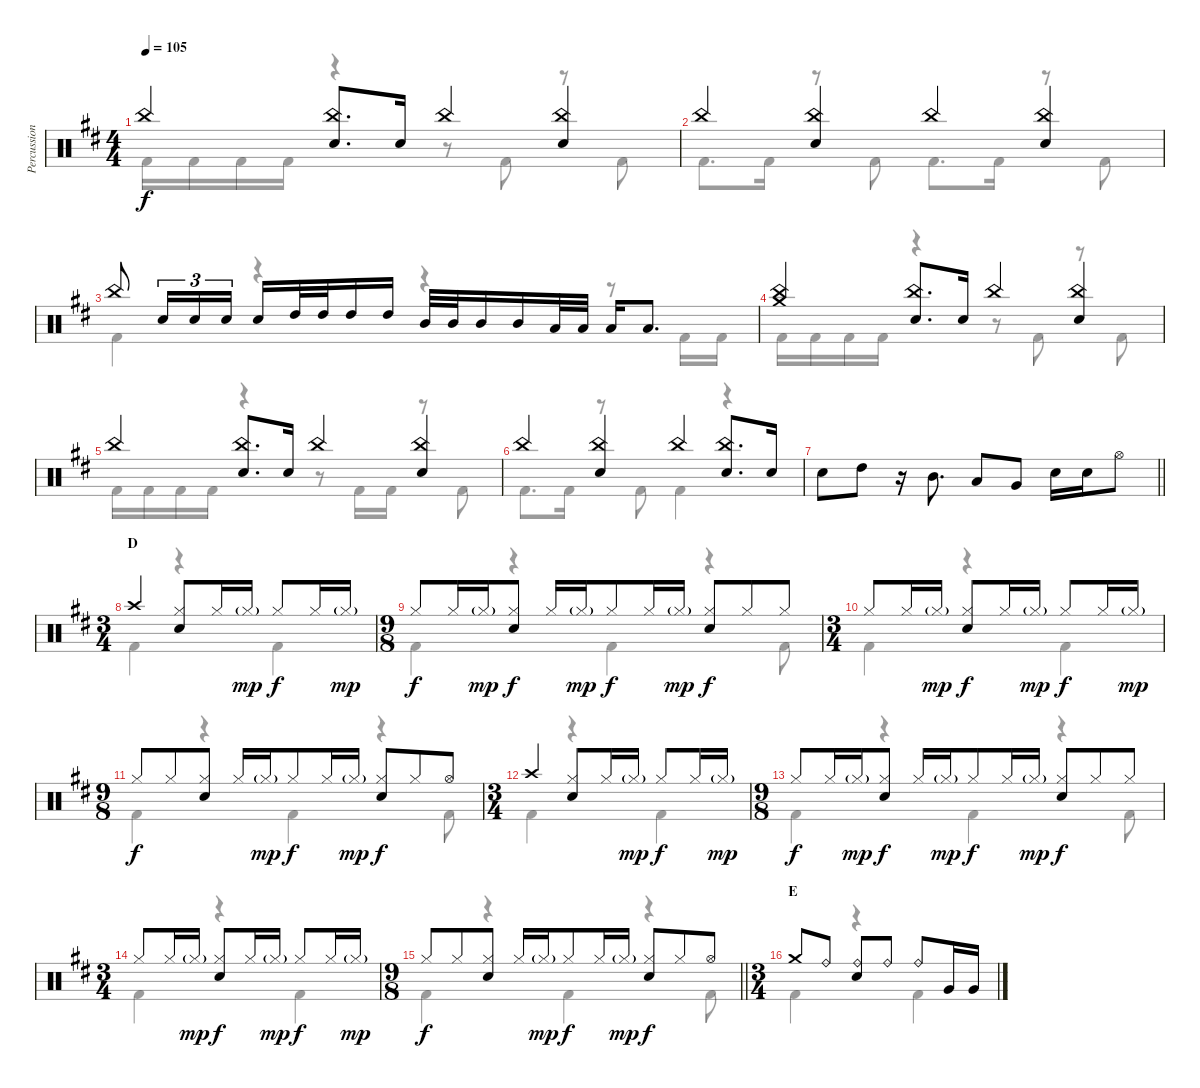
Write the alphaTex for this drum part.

\track ("Percussion" "Percussion") {instrument percussion}
\staff {score}
\articulation defaults
\voice
\ts (4 4)
\tempo 105
\clef neutral
\ks bminor "China (hit)".4{dy f}
("China (hit)" "Electric Snare (hit)").8{d} "Electric Snare (hit)".16 "China (hit)".4 ("China (hit)" "Electric Snare (hit)").4 |
"China (hit)".4 ("China (hit)" "Electric Snare (hit)").4 "China (hit)".4 ("China (hit)" "Electric Snare (hit)").4 |
"China (hit)".8 "Electric Snare (hit)".16{tu (3 2)} "Electric Snare (hit)".16{tu (3 2)} "Electric Snare (hit)".16{tu (3 2)} "Electric Snare (hit)".16 "High Tom (hit)".32 "High Tom (hit)".32 "High Tom (hit)".16 "High Tom (hit)".16 "Mid Tom (hit)".32 "Mid Tom (hit)".32 "Mid Tom (hit)".16 "Mid Tom (hit)".16 "Low Tom (hit)".32 "Low Tom (hit)".32 "Low Tom (hit)".16 "Low Tom (hit)".8{d} |
("China (hit)" "Crash medium (hit)").4 ("China (hit)" "Electric Snare (hit)").8{d} "Electric Snare (hit)".16 "China (hit)".4 ("China (hit)" "Electric Snare (hit)").4 |
"China (hit)".4 ("China (hit)" "Electric Snare (hit)").8{d} "Electric Snare (hit)".16 "China (hit)".4 ("China (hit)" "Electric Snare (hit)").4 |
"China (hit)".4 ("China (hit)" "Electric Snare (hit)").4 "China (hit)".4 ("China (hit)" "Electric Snare (hit)").8{d} "Electric Snare (hit)".16 |
\barLineRight lightlight "Electric Snare (hit)".8 "High Tom (hit)".8
r.16 "Mid Tom (hit)".8{d} "Low Tom (hit)".8 "Very Low Tom (hit)".8 "Electric Snare (hit)".16 "Electric Snare (hit)".16 "Hi-Hat (open)".8 |
\ts (3 4)
\section ("" "D")
"Crash high (hit)".4 ("Hi-Hat (closed)" "Electric Snare (hit)").8 "Hi-Hat (closed)".16 "Hi-Hat (closed)"{g}.16{dy mp} "Hi-Hat (closed)".8{dy f} "Hi-Hat (closed)".16 "Hi-Hat (closed)"{g}.16{dy mp} |
\ts (9 8)
"Hi-Hat (closed)".8{dy f} "Hi-Hat (closed)".16 "Hi-Hat (closed)"{g}.16{dy mp} ("Hi-Hat (closed)" "Electric Snare (hit)").8{dy f} "Hi-Hat (closed)".16 "Hi-Hat (closed)"{g}.16{dy mp} "Hi-Hat (closed)".8{dy f} "Hi-Hat (closed)".16 "Hi-Hat (closed)"{g}.16{dy mp} ("Hi-Hat (closed)" "Electric Snare (hit)").8{dy f} "Hi-Hat (closed)".8 "Hi-Hat (closed)".8 |
\ts (3 4)
"Hi-Hat (closed)".8 "Hi-Hat (closed)".16 "Hi-Hat (closed)"{g}.16{dy mp} ("Hi-Hat (closed)" "Electric Snare (hit)").8{dy f} "Hi-Hat (closed)".16 "Hi-Hat (closed)"{g}.16{dy mp} "Hi-Hat (closed)".8{dy f} "Hi-Hat (closed)".16 "Hi-Hat (closed)"{g}.16{dy mp} |
\ts (9 8)
"Hi-Hat (closed)".8{dy f} "Hi-Hat (closed)".8 ("Hi-Hat (closed)" "Electric Snare (hit)").8 "Hi-Hat (closed)".16 "Hi-Hat (closed)"{g}.16{dy mp} "Hi-Hat (closed)".8{dy f} "Hi-Hat (closed)".16 "Hi-Hat (closed)"{g}.16{dy mp} ("Hi-Hat (closed)" "Electric Snare (hit)").8{dy f} "Hi-Hat (closed)".8 "Hi-Hat (open)".8 |
\ts (3 4)
"Crash high (hit)".4 ("Hi-Hat (closed)" "Electric Snare (hit)").8 "Hi-Hat (closed)".16 "Hi-Hat (closed)"{g}.16{dy mp} "Hi-Hat (closed)".8{dy f} "Hi-Hat (closed)".16 "Hi-Hat (closed)"{g}.16{dy mp} |
\ts (9 8)
"Hi-Hat (closed)".8{dy f} "Hi-Hat (closed)".16 "Hi-Hat (closed)"{g}.16{dy mp} ("Hi-Hat (closed)" "Electric Snare (hit)").8{dy f} "Hi-Hat (closed)".16 "Hi-Hat (closed)"{g}.16{dy mp} "Hi-Hat (closed)".8{dy f} "Hi-Hat (closed)".16 "Hi-Hat (closed)"{g}.16{dy mp} ("Hi-Hat (closed)" "Electric Snare (hit)").8{dy f} "Hi-Hat (closed)".8 "Hi-Hat (closed)".8 |
\ts (3 4)
"Hi-Hat (closed)".8 "Hi-Hat (closed)".16 "Hi-Hat (closed)"{g}.16{dy mp} ("Hi-Hat (closed)" "Electric Snare (hit)").8{dy f} "Hi-Hat (closed)".16 "Hi-Hat (closed)"{g}.16{dy mp} "Hi-Hat (closed)".8{dy f} "Hi-Hat (closed)".16 "Hi-Hat (closed)"{g}.16{dy mp} |
\ts (9 8)
\barLineRight lightlight "Hi-Hat (closed)".8{dy f} "Hi-Hat (closed)".8
("Hi-Hat (closed)" "Electric Snare (hit)").8 "Hi-Hat (closed)".16 "Hi-Hat (closed)"{g}.16{dy mp} "Hi-Hat (closed)".8{dy f} "Hi-Hat (closed)".16 "Hi-Hat (closed)"{g}.16{dy mp} ("Hi-Hat (closed)" "Electric Snare (hit)").8{dy f} "Hi-Hat (closed)".8 "Hi-Hat (open)".8 |
\ts (3 4)
\section ("" "E")
"Crash medium (hit)".8 "Ride (bell)".8 ("Ride (bell)" "Electric Snare (hit)").8 "Ride (bell)".8 "Ride (bell)".8 "Very Low Tom (hit)".16 "Very Low Tom (hit)".16
\voice
\clef neutral
\ottava regular
\simile none
\ks bminor "Kick (hit) 2".16{dy f} "Kick (hit) 2".16 "Kick (hit) 2".16 "Kick (hit) 2".16
r.4 r.8 "Kick (hit) 2".8 r.8 "Kick (hit) 2".8 |
"Kick (hit) 2".8{d} "Kick (hit) 2".16 r.8 "Kick (hit) 2".8 "Kick (hit) 2".8{d} "Kick (hit) 2".16 r.8 "Kick (hit) 2".8 |
"Kick (hit) 2".4 r.4 r.4 r.8 "Kick (hit) 2".16 "Kick (hit) 2".16 |
"Kick (hit) 2".16 "Kick (hit) 2".16 "Kick (hit) 2".16 "Kick (hit) 2".16 r.4 r.8 "Kick (hit) 2".8 r.8 "Kick (hit) 2".8 |
"Kick (hit) 2".16 "Kick (hit) 2".16 "Kick (hit) 2".16 "Kick (hit) 2".16 r.4 r.8 "Kick (hit) 2".16 "Kick (hit) 2".16 r.8 "Kick (hit) 2".8 |
"Kick (hit) 2".8{d} "Kick (hit) 2".16 r.8 "Kick (hit) 2".8 "Kick (hit) 2".4 r.4 |
\barLineRight lightlight
|
"Kick (hit) 2".4 r.4 "Kick (hit) 2".4 |
"Kick (hit) 2".4 r.4 "Kick (hit) 2".4 r.4 "Kick (hit) 2".8 |
"Kick (hit) 2".4 r.4 "Kick (hit) 2".4 |
"Kick (hit) 2".4 r.4 "Kick (hit) 2".4 r.4 "Kick (hit) 2".8 |
"Kick (hit) 2".4 r.4 "Kick (hit) 2".4 |
"Kick (hit) 2".4 r.4 "Kick (hit) 2".4 r.4 "Kick (hit) 2".8 |
"Kick (hit) 2".4 r.4 "Kick (hit) 2".4 |
\barLineRight lightlight "Kick (hit) 2".4
r.4 "Kick (hit) 2".4 r.4 "Kick (hit) 2".8 |
"Kick (hit) 2".4 r.4 "Kick (hit) 2".4
